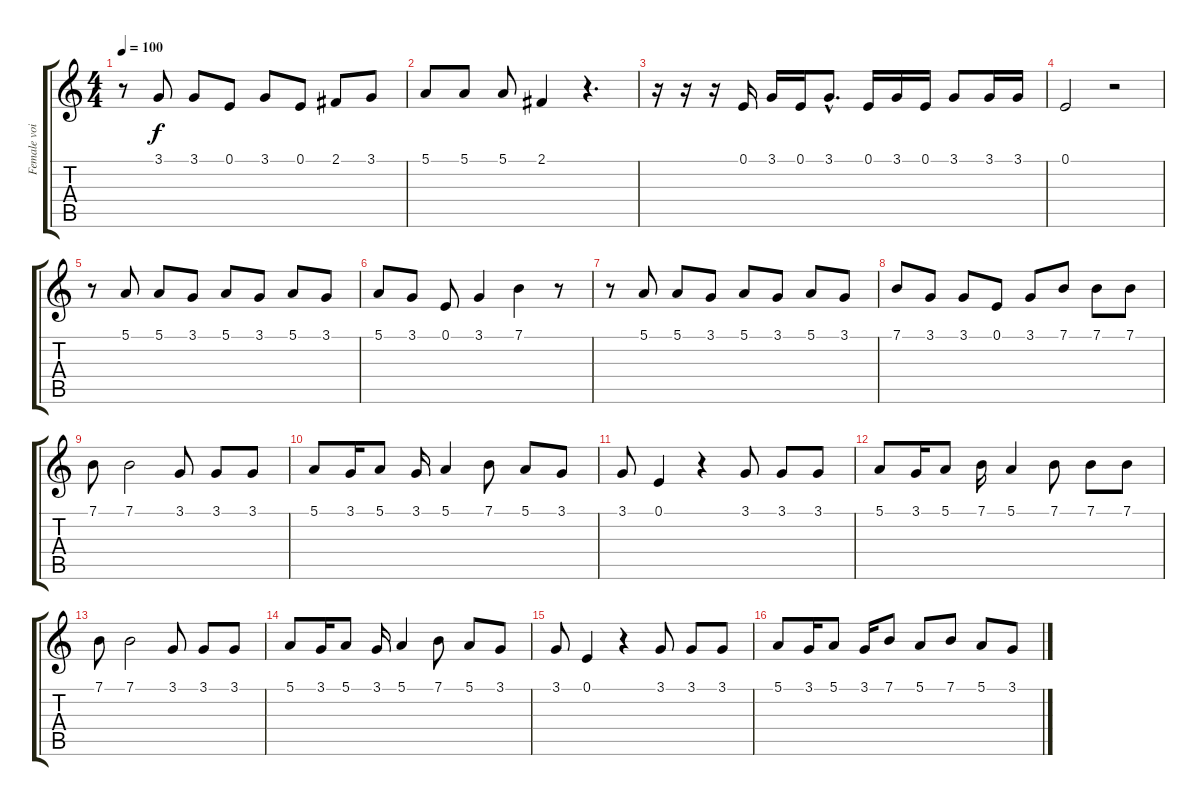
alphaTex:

\track ("Female voice" "Female voi") {instrument lead6voice}
\staff {score tabs}
\tuning (E4 B3 G3 D3 A2 E2) {hide}
\ts (4 4)
\tempo 100
\clef g2
\ks c
r.8{dy f} 3.1.8 3.1.8 0.1.8 3.1.8 0.1.8 2.1.8 3.1.8 |
5.1.8 5.1.8 5.1.8 2.1.4 r.4{d} |
r.16 r.16 r.16 0.1.16 3.1.16 0.1.16 3.1{hac}.8{d} 0.1.16 3.1.16 0.1.16 3.1.8 3.1.16 3.1.16 |
0.1.2 r.2 |
r.8 5.1.8 5.1.8 3.1.8 5.1.8 3.1.8 5.1.8 3.1.8 |
5.1.8 3.1.8 0.1.8 3.1.4 7.1.4 r.8 |
r.8 5.1.8 5.1.8 3.1.8 5.1.8 3.1.8 5.1.8 3.1.8 |
7.1.8 3.1.8 3.1.8 0.1.8 3.1.8 7.1.8 7.1.8 7.1.8 |
7.1.8 7.1.2 3.1.8 3.1.8 3.1.8 |
5.1.8 3.1.16 5.1.8 3.1.16 5.1.4 7.1.8 5.1.8 3.1.8 |
3.1.8 0.1.4 r.4 3.1.8 3.1.8 3.1.8 |
5.1.8 3.1.16 5.1.8 7.1.16 5.1.4 7.1.8 7.1.8 7.1.8 |
7.1.8 7.1.2 3.1.8 3.1.8 3.1.8 |
5.1.8 3.1.16 5.1.8 3.1.16 5.1.4 7.1.8 5.1.8 3.1.8 |
3.1.8 0.1.4 r.4 3.1.8 3.1.8 3.1.8 |
5.1.8 3.1.16 5.1.8 3.1.16 7.1.8 5.1.8 7.1.8 5.1.8 3.1.8
